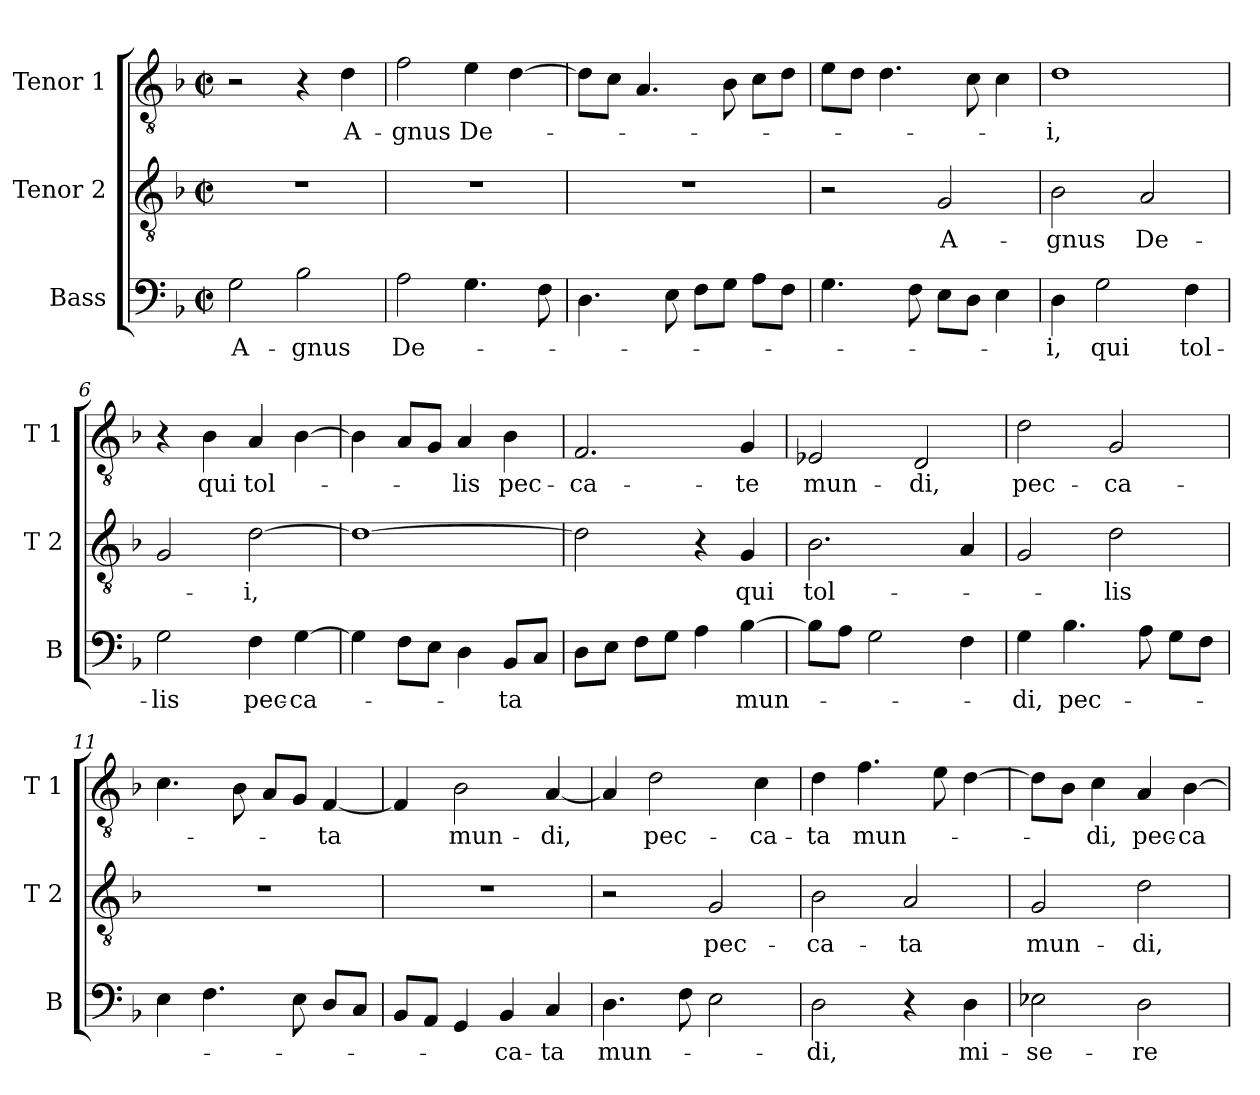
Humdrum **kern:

**kern	**text	**kern	**text	**kern	**text
*part3	*part3	*part2	*part2	*part1	*part1
*staff3	*staff3	*staff2	*staff2	*staff1	*staff1
*I"Bass	*	*I"Tenor 2	*	*I"Tenor 1	*
*I'B	*	*I'T 2	*	*I'T 1	*
*clefF4	*	*clefGv2	*	*clefGv2	*
*k[b-]	*	*k[b-]	*	*k[b-]	*
*F:	*	*F:	*	*F:	*
*M2/2	*	*M2/2	*	*M2/2	*
*met(c|)	*	*met(c|)	*	*met(c|)	*
=1	=1	=1	=1	=1	=1
!	!LO:LY:b	!	!	!	!
2G\	A-	1r	.	2r	.
!	!LO:LY:b	!	!	!	!
2B-\	-gnus	.	.	4r	.
!	!	!	!	!	!LO:LY:b
.	.	.	.	4d\	A-
=2	=2	=2	=2	=2	=2
!	!LO:LY:b	!	!	!	!LO:LY:b
2A\	De-	1r	.	2f\	-gnus
!	!	!	!	!	!LO:LY:b
4.G\	.	.	.	4e\	De-
.	.	.	.	[4d\	.
8F\	.	.	.	.	.
=3	=3	=3	=3	=3	=3
4.D\	.	1r	.	8d\L]	.
.	.	.	.	8c\J	.
.	.	.	.	4.A/	.
8E\	.	.	.	.	.
8F\L	.	.	.	.	.
8G\J	.	.	.	8B-\	.
8A\L	.	.	.	8c\L	.
8F\J	.	.	.	8d\J	.
=4	=4	=4	=4	=4	=4
4.G\	.	2r	.	8e\L	.
.	.	.	.	8d\J	.
.	.	.	.	4.d\	.
8F\	.	.	.	.	.
!	!	!	!LO:LY:b	!	!
8E\L	.	2G/	A-	.	.
8D\J	.	.	.	8c\	.
4E\	.	.	.	4c\	.
!!LO:LB:g=z
=5	=5	=5	=5	=5	=5
!	!LO:LY:b	!	!LO:LY:b	!	!LO:LY:b
4D\	-i,	2B-\	-gnus	1d	-i,
!	!LO:LY:b	!	!	!	!
2G\	qui	.	.	.	.
!	!	!	!LO:LY:b	!	!
.	.	2A/	De-	.	.
!	!LO:LY:b	!	!	!	!
4F\	tol-	.	.	.	.
=6	=6	=6	=6	=6	=6
!	!LO:LY:b	!	!	!	!
2G\	-lis	2G/	.	4r	.
!	!	!	!	!	!LO:LY:b
.	.	.	.	4B-\	qui
!	!LO:LY:b	!	!LO:LY:b	!	!LO:LY:b
4F\	pec-	[2d\	-i,	4A/	tol-
!	!LO:LY:b	!	!	!	!
[4G\	-ca-	.	.	[4B-\	.
=7	=7	=7	=7	=7	=7
4G\]	.	1d_	.	4B-\]	.
8F\L	.	.	.	8A/L	.
8E\J	.	.	.	8G/J	.
!	!	!	!	!	!LO:LY:b
4D\	.	.	.	4A/	-lis
!	!LO:LY:b	!	!	!	!LO:LY:b
8BB-/L	-ta	.	.	4B-\	pec-
8C/J	.	.	.	.	.
=8	=8	=8	=8	=8	=8
!	!	!	!	!	!LO:LY:b
8D\L	.	2d\]	.	2.F/	-ca-
8E\J	.	.	.	.	.
8F\L	.	.	.	.	.
8G\J	.	.	.	.	.
4A\	.	4r	.	.	.
!	!LO:LY:b	!	!LO:LY:b	!	!LO:LY:b
[4B-\	mun-	4G/	qui	4G/	-te
=9	=9	=9	=9	=9	=9
!	!	!	!LO:LY:b	!	!LO:LY:b
8B-\L]	.	2.B-\	tol-	2E-X/	mun-
8A\J	.	.	.	.	.
2G\	.	.	.	.	.
!	!	!	!	!	!LO:LY:b
.	.	.	.	2D/	-di,
4F\	.	4A/	.	.	.
!!LO:LB:g=z
=10	=10	=10	=10	=10	=10
!	!LO:LY:b	!	!	!	!LO:LY:b
4G\	-di,	2G/	.	2d\	pec-
!	!LO:LY:b	!	!	!	!
4.B-\	pec-	.	.	.	.
!	!	!	!LO:LY:b	!	!LO:LY:b
.	.	2d\	-lis	2G/	-ca-
8A\	.	.	.	.	.
8G\L	.	.	.	.	.
8F\J	.	.	.	.	.
=11	=11	=11	=11	=11	=11
4E\	.	1r	.	4.c\	.
4.F\	.	.	.	.	.
.	.	.	.	8B-\	.
.	.	.	.	8A/L	.
8E\	.	.	.	8G/J	.
!	!	!	!	!	!LO:LY:b
8D/L	.	.	.	[4F/	-ta
8C/J	.	.	.	.	.
=12	=12	=12	=12	=12	=12
8BB-/L	.	1r	.	4F/]	.
8AA/J	.	.	.	.	.
!	!	!	!	!	!LO:LY:b
4GG/	.	.	.	2B-\	mun-
!	!LO:LY:b	!	!	!	!
4BB-/	-ca-	.	.	.	.
!	!LO:LY:b	!	!	!	!LO:LY:b
4C/	-ta	.	.	[4A/	-di,
=13	=13	=13	=13	=13	=13
!	!LO:LY:b	!	!	!	!
4.D\	mun-	2r	.	4A/]	.
!	!	!	!	!	!LO:LY:b
.	.	.	.	2d\	pec-
8F\	.	.	.	.	.
!	!	!	!LO:LY:b	!	!
2E\	.	2G/	pec-	.	.
!	!	!	!	!	!LO:LY:b
.	.	.	.	4c\	-ca-
=14	=14	=14	=14	=14	=14
!	!LO:LY:b	!	!LO:LY:b	!	!LO:LY:b
2D\	-di,	2B-\	-ca-	4d\	-ta
!	!	!	!	!	!LO:LY:b
.	.	.	.	4.f\	mun-
!	!	!	!LO:LY:b	!	!
4r	.	2A/	-ta	.	.
.	.	.	.	8e\	.
!	!LO:LY:b	!	!	!	!
4D\	mi-	.	.	[4d\	.
!!LO:PB:g=z
=15	=15	=15	=15	=15	=15
!	!LO:LY:b	!	!LO:LY:b	!	!
2E-X\	-se-	2G/	mun-	8d\L]	.
.	.	.	.	8B-\J	.
!	!	!	!	!	!LO:LY:b
.	.	.	.	4c\	-di,
!	!LO:LY:b	!	!LO:LY:b	!	!LO:LY:b
2D\	-re-	2d\	-di,	4A/	pec-
!	!	!	!	!	!LO:LY:b
.	.	.	.	[4B-\	-ca-
=	=	=	=	=	=
*-	*-	*-	*-	*-	*-
